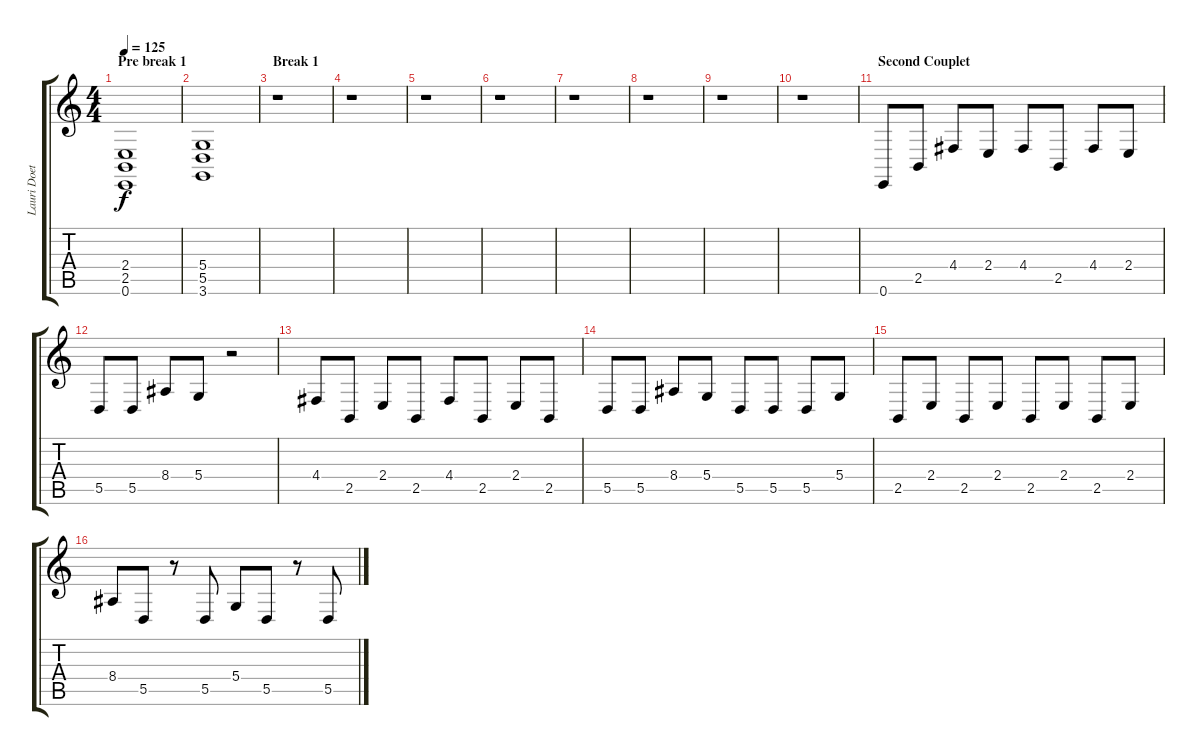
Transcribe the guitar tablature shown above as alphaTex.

\track ("Lauri Doet Alles" "Lauri Doet") {instrument oboe}
\staff {score tabs}
\tuning (E4 B3 G3 D3 A2 E2) {hide}
\ts (4 4)
\section ("" "Pre break 1")
\tempo 125
\clef g2
\ks c
(2.4 2.5 0.6).1{dy f} |
(5.4 5.5 3.6).1 |
\section ("" "Break 1")
r.1 |
r.1 |
r.1 |
r.1 |
r.1 |
r.1 |
r.1 |
r.1 |
\section ("" "Second Couplet")
0.6.8 2.5.8 4.4.8 2.4.8 4.4.8 2.5.8 4.4.8 2.4.8 |
5.5.8 5.5.8 8.4.8 5.4.8 r.2 |
4.4.8 2.5.8 2.4.8 2.5.8 4.4.8 2.5.8 2.4.8 2.5.8 |
5.5.8 5.5.8 8.4.8 5.4.8 5.5.8 5.5.8 5.5.8 5.4.8 |
2.5.8 2.4.8 2.5.8 2.4.8 2.5.8 2.4.8 2.5.8 2.4.8 |
8.4.8 5.5.8 r.8 5.5.8 5.4.8 5.5.8 r.8 5.5.8
